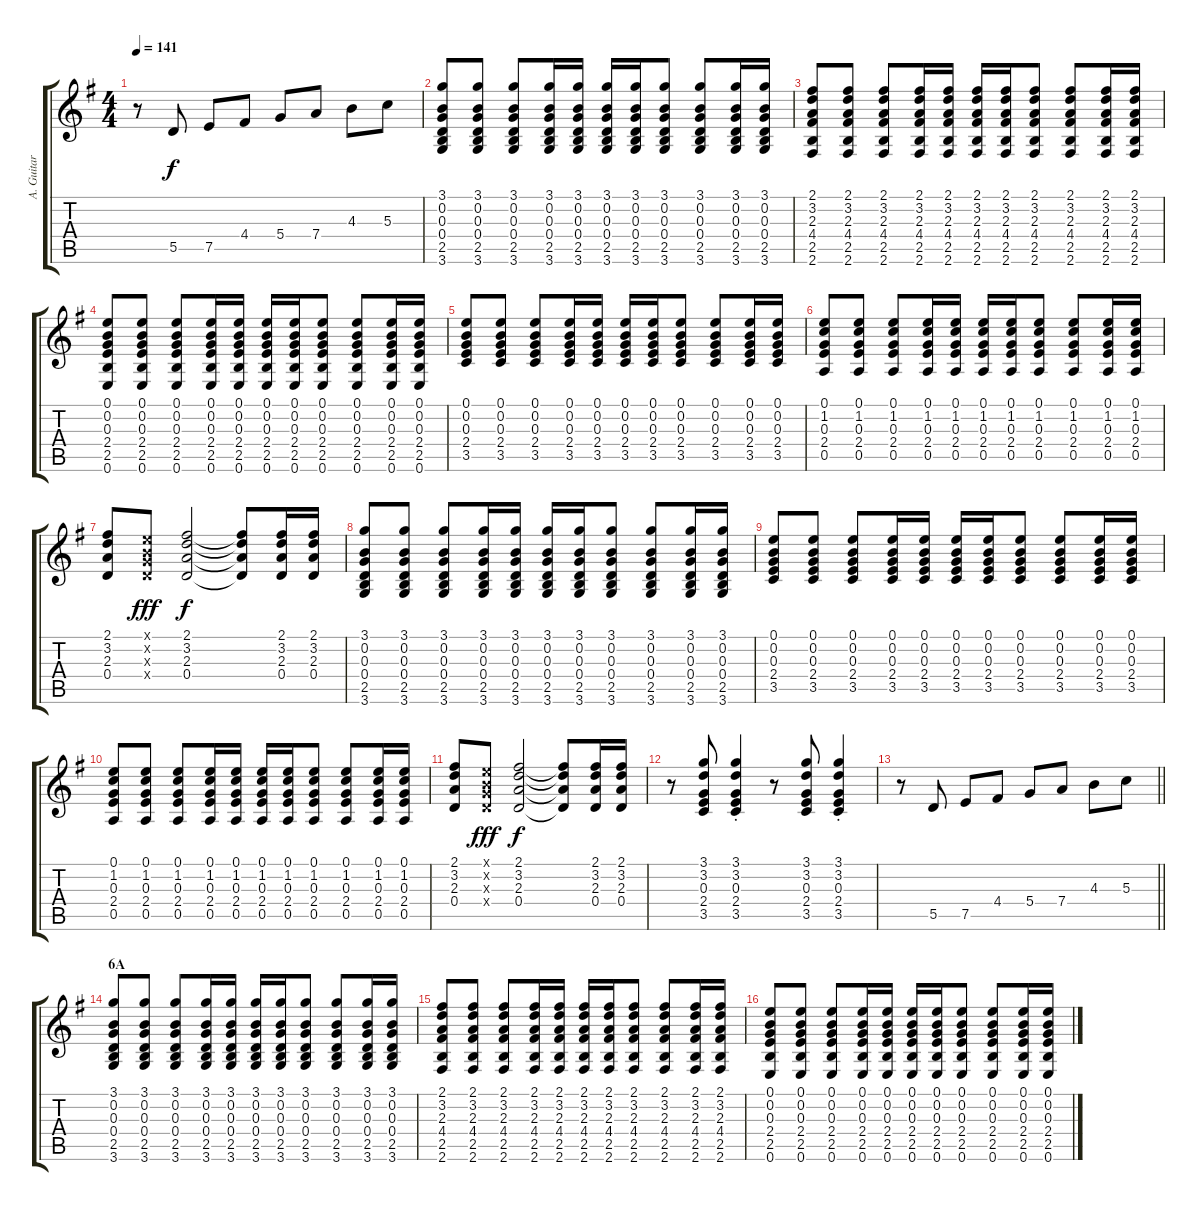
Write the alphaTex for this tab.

\track ("A. Guitar" "A. Guitar") {instrument acousticguitarsteel}
\staff {score tabs}
\tuning (E4 B3 G3 D3 A2 E2) {hide}
\ts (4 4)
\tempo 141
\clef g2
\ks g
r.8{dy f} 5.5.8 7.5.8 4.4.8 5.4.8 7.4.8 4.3.8 5.3.8 |
(3.1 0.2 0.3 0.4 2.5 3.6).8 (3.1 0.2 0.3 0.4 2.5 3.6).8 (3.1 0.2 0.3 0.4 2.5 3.6).8 (3.1 0.2 0.3 0.4 2.5 3.6).16 (3.1 0.2 0.3 0.4 2.5 3.6).16 (3.1 0.2 0.3 0.4 2.5 3.6).16 (3.1 0.2 0.3 0.4 2.5 3.6).16 (3.1 0.2 0.3 0.4 2.5 3.6).8 (3.1 0.2 0.3 0.4 2.5 3.6).8 (3.1 0.2 0.3 0.4 2.5 3.6).16 (3.1 0.2 0.3 0.4 2.5 3.6).16 |
(2.1 3.2 2.3 4.4 2.5 2.6).8 (2.1 3.2 2.3 4.4 2.5 2.6).8 (2.1 3.2 2.3 4.4 2.5 2.6).8 (2.1 3.2 2.3 4.4 2.5 2.6).16 (2.1 3.2 2.3 4.4 2.5 2.6).16 (2.1 3.2 2.3 4.4 2.5 2.6).16 (2.1 3.2 2.3 4.4 2.5 2.6).16 (2.1 3.2 2.3 4.4 2.5 2.6).8 (2.1 3.2 2.3 4.4 2.5 2.6).8 (2.1 3.2 2.3 4.4 2.5 2.6).16 (2.1 3.2 2.3 4.4 2.5 2.6).16 |
(0.1 0.2 0.3 2.4 2.5 0.6).8 (0.1 0.2 0.3 2.4 2.5 0.6).8 (0.1 0.2 0.3 2.4 2.5 0.6).8 (0.1 0.2 0.3 2.4 2.5 0.6).16 (0.1 0.2 0.3 2.4 2.5 0.6).16 (0.1 0.2 0.3 2.4 2.5 0.6).16 (0.1 0.2 0.3 2.4 2.5 0.6).16 (0.1 0.2 0.3 2.4 2.5 0.6).8 (0.1 0.2 0.3 2.4 2.5 0.6).8 (0.1 0.2 0.3 2.4 2.5 0.6).16 (0.1 0.2 0.3 2.4 2.5 0.6).16 |
(0.1 0.2 0.3 2.4 3.5).8 (0.1 0.2 0.3 2.4 3.5).8 (0.1 0.2 0.3 2.4 3.5).8 (0.1 0.2 0.3 2.4 3.5).16 (0.1 0.2 0.3 2.4 3.5).16 (0.1 0.2 0.3 2.4 3.5).16 (0.1 0.2 0.3 2.4 3.5).16 (0.1 0.2 0.3 2.4 3.5).8 (0.1 0.2 0.3 2.4 3.5).8 (0.1 0.2 0.3 2.4 3.5).16 (0.1 0.2 0.3 2.4 3.5).16 |
(0.1 1.2 0.3 2.4 0.5).8 (0.1 1.2 0.3 2.4 0.5).8 (0.1 1.2 0.3 2.4 0.5).8 (0.1 1.2 0.3 2.4 0.5).16 (0.1 1.2 0.3 2.4 0.5).16 (0.1 1.2 0.3 2.4 0.5).16 (0.1 1.2 0.3 2.4 0.5).16 (0.1 1.2 0.3 2.4 0.5).8 (0.1 1.2 0.3 2.4 0.5).8 (0.1 1.2 0.3 2.4 0.5).16 (0.1 1.2 0.3 2.4 0.5).16 |
(2.1 3.2 2.3 0.4).8 (0.1{x} 0.2{x} 0.3{x} 0.4{x}).8{dy fff} (2.1 3.2 2.3 0.4).2{dy f} (2.1{t} 3.2{t} 2.3{t} 0.4{t}).8 (2.1 3.2 2.3 0.4).16 (2.1 3.2 2.3 0.4).16 |
(3.1 0.2 0.3 0.4 2.5 3.6).8 (3.1 0.2 0.3 0.4 2.5 3.6).8 (3.1 0.2 0.3 0.4 2.5 3.6).8 (3.1 0.2 0.3 0.4 2.5 3.6).16 (3.1 0.2 0.3 0.4 2.5 3.6).16 (3.1 0.2 0.3 0.4 2.5 3.6).16 (3.1 0.2 0.3 0.4 2.5 3.6).16 (3.1 0.2 0.3 0.4 2.5 3.6).8 (3.1 0.2 0.3 0.4 2.5 3.6).8 (3.1 0.2 0.3 0.4 2.5 3.6).16 (3.1 0.2 0.3 0.4 2.5 3.6).16 |
(0.1 0.2 0.3 2.4 3.5).8 (0.1 0.2 0.3 2.4 3.5).8 (0.1 0.2 0.3 2.4 3.5).8 (0.1 0.2 0.3 2.4 3.5).16 (0.1 0.2 0.3 2.4 3.5).16 (0.1 0.2 0.3 2.4 3.5).16 (0.1 0.2 0.3 2.4 3.5).16 (0.1 0.2 0.3 2.4 3.5).8 (0.1 0.2 0.3 2.4 3.5).8 (0.1 0.2 0.3 2.4 3.5).16 (0.1 0.2 0.3 2.4 3.5).16 |
(0.1 1.2 0.3 2.4 0.5).8 (0.1 1.2 0.3 2.4 0.5).8 (0.1 1.2 0.3 2.4 0.5).8 (0.1 1.2 0.3 2.4 0.5).16 (0.1 1.2 0.3 2.4 0.5).16 (0.1 1.2 0.3 2.4 0.5).16 (0.1 1.2 0.3 2.4 0.5).16 (0.1 1.2 0.3 2.4 0.5).8 (0.1 1.2 0.3 2.4 0.5).8 (0.1 1.2 0.3 2.4 0.5).16 (0.1 1.2 0.3 2.4 0.5).16 |
(2.1 3.2 2.3 0.4).8 (0.1{x} 0.2{x} 0.3{x} 0.4{x}).8{dy fff} (2.1 3.2 2.3 0.4).2{dy f} (2.1{t} 3.2{t} 2.3{t} 0.4{t}).8 (2.1 3.2 2.3 0.4).16 (2.1 3.2 2.3 0.4).16 |
r.8 (3.1 3.2 0.3 2.4 3.5).8 (3.1{st} 3.2{st} 0.3{st} 2.4{st} 3.5{st}).4 r.8 (3.1 3.2 0.3 2.4 3.5).8 (3.1{st} 3.2{st} 0.3{st} 2.4{st} 3.5{st}).4 |
\barLineRight lightlight
r.8 5.5.8 7.5.8 4.4.8 5.4.8 7.4.8 4.3.8 5.3.8 |
\section ("" "6A")
(3.1 0.2 0.3 0.4 2.5 3.6).8 (3.1 0.2 0.3 0.4 2.5 3.6).8 (3.1 0.2 0.3 0.4 2.5 3.6).8 (3.1 0.2 0.3 0.4 2.5 3.6).16 (3.1 0.2 0.3 0.4 2.5 3.6).16 (3.1 0.2 0.3 0.4 2.5 3.6).16 (3.1 0.2 0.3 0.4 2.5 3.6).16 (3.1 0.2 0.3 0.4 2.5 3.6).8 (3.1 0.2 0.3 0.4 2.5 3.6).8 (3.1 0.2 0.3 0.4 2.5 3.6).16 (3.1 0.2 0.3 0.4 2.5 3.6).16 |
(2.1 3.2 2.3 4.4 2.5 2.6).8 (2.1 3.2 2.3 4.4 2.5 2.6).8 (2.1 3.2 2.3 4.4 2.5 2.6).8 (2.1 3.2 2.3 4.4 2.5 2.6).16 (2.1 3.2 2.3 4.4 2.5 2.6).16 (2.1 3.2 2.3 4.4 2.5 2.6).16 (2.1 3.2 2.3 4.4 2.5 2.6).16 (2.1 3.2 2.3 4.4 2.5 2.6).8 (2.1 3.2 2.3 4.4 2.5 2.6).8 (2.1 3.2 2.3 4.4 2.5 2.6).16 (2.1 3.2 2.3 4.4 2.5 2.6).16 |
(0.1 0.2 0.3 2.4 2.5 0.6).8 (0.1 0.2 0.3 2.4 2.5 0.6).8 (0.1 0.2 0.3 2.4 2.5 0.6).8 (0.1 0.2 0.3 2.4 2.5 0.6).16 (0.1 0.2 0.3 2.4 2.5 0.6).16 (0.1 0.2 0.3 2.4 2.5 0.6).16 (0.1 0.2 0.3 2.4 2.5 0.6).16 (0.1 0.2 0.3 2.4 2.5 0.6).8 (0.1 0.2 0.3 2.4 2.5 0.6).8 (0.1 0.2 0.3 2.4 2.5 0.6).16 (0.1 0.2 0.3 2.4 2.5 0.6).16
